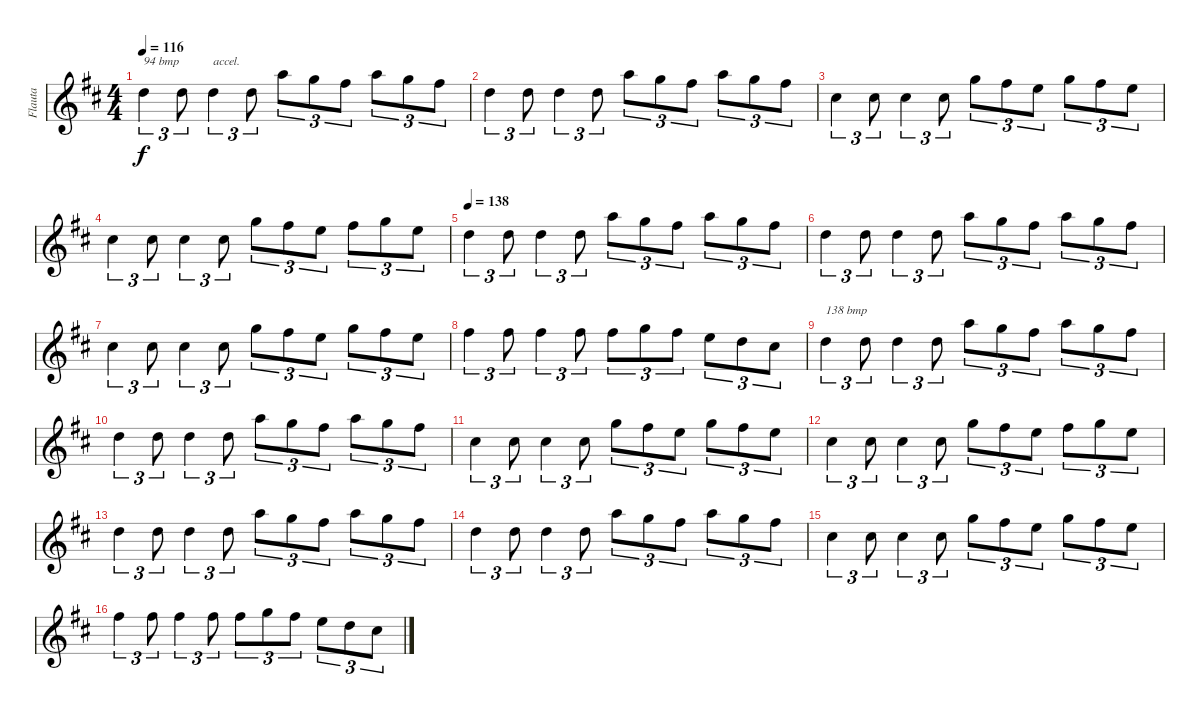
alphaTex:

\track ("Flauta" "Flauta") {instrument flute}
\staff {score}
\tuning (E4 B3 G3 D3 A2 E2) {hide}
\ts (4 4)
\tempo 116
\clef g2
\ks d
15.2.4{tu (3 2) txt "94 bmp" dy f} 15.2.8{tu (3 2)} 15.2.4{tu (3 2) txt "accel."} 15.2.8{tu (3 2)} 17.1.8{tu (3 2)} 15.1.8{tu (3 2)} 14.1.8{tu (3 2)} 17.1.8{tu (3 2)} 15.1.8{tu (3 2)} 14.1.8{tu (3 2)} |
15.2.4{tu (3 2)} 15.2.8{tu (3 2)} 15.2.4{tu (3 2)} 15.2.8{tu (3 2)} 17.1.8{tu (3 2)} 15.1.8{tu (3 2)} 14.1.8{tu (3 2)} 17.1.8{tu (3 2)} 15.1.8{tu (3 2)} 14.1.8{tu (3 2)} |
14.2.4{tu (3 2)} 14.2.8{tu (3 2)} 14.2.4{tu (3 2)} 14.2.8{tu (3 2)} 15.1.8{tu (3 2)} 14.1.8{tu (3 2)} 12.1.8{tu (3 2)} 15.1.8{tu (3 2)} 14.1.8{tu (3 2)} 12.1.8{tu (3 2)} |
14.2.4{tu (3 2)} 14.2.8{tu (3 2)} 14.2.4{tu (3 2)} 14.2.8{tu (3 2)} 15.1.8{tu (3 2)} 14.1.8{tu (3 2)} 12.1.8{tu (3 2)} 14.1.8{tu (3 2)} 15.1.8{tu (3 2)} 12.1.8{tu (3 2)} |
\tempo 138
15.2.4{tu (3 2)} 15.2.8{tu (3 2)} 15.2.4{tu (3 2)} 15.2.8{tu (3 2)} 17.1.8{tu (3 2)} 15.1.8{tu (3 2)} 14.1.8{tu (3 2)} 17.1.8{tu (3 2)} 15.1.8{tu (3 2)} 14.1.8{tu (3 2)} |
15.2.4{tu (3 2)} 15.2.8{tu (3 2)} 15.2.4{tu (3 2)} 15.2.8{tu (3 2)} 17.1.8{tu (3 2)} 15.1.8{tu (3 2)} 14.1.8{tu (3 2)} 17.1.8{tu (3 2)} 15.1.8{tu (3 2)} 14.1.8{tu (3 2)} |
14.2.4{tu (3 2)} 14.2.8{tu (3 2)} 14.2.4{tu (3 2)} 14.2.8{tu (3 2)} 15.1.8{tu (3 2)} 14.1.8{tu (3 2)} 12.1.8{tu (3 2)} 15.1.8{tu (3 2)} 14.1.8{tu (3 2)} 12.1.8{tu (3 2)} |
14.1.4{tu (3 2)} 14.1.8{tu (3 2)} 14.1.4{tu (3 2)} 14.1.8{tu (3 2)} 14.1.8{tu (3 2)} 15.1.8{tu (3 2)} 14.1.8{tu (3 2)} 12.1.8{tu (3 2)} 15.2.8{tu (3 2)} 14.2.8{tu (3 2)} |
15.2.4{tu (3 2) txt "138 bmp"} 15.2.8{tu (3 2)} 15.2.4{tu (3 2)} 15.2.8{tu (3 2)} 17.1.8{tu (3 2)} 15.1.8{tu (3 2)} 14.1.8{tu (3 2)} 17.1.8{tu (3 2)} 15.1.8{tu (3 2)} 14.1.8{tu (3 2)} |
15.2.4{tu (3 2)} 15.2.8{tu (3 2)} 15.2.4{tu (3 2)} 15.2.8{tu (3 2)} 17.1.8{tu (3 2)} 15.1.8{tu (3 2)} 14.1.8{tu (3 2)} 17.1.8{tu (3 2)} 15.1.8{tu (3 2)} 14.1.8{tu (3 2)} |
14.2.4{tu (3 2)} 14.2.8{tu (3 2)} 14.2.4{tu (3 2)} 14.2.8{tu (3 2)} 15.1.8{tu (3 2)} 14.1.8{tu (3 2)} 12.1.8{tu (3 2)} 15.1.8{tu (3 2)} 14.1.8{tu (3 2)} 12.1.8{tu (3 2)} |
14.2.4{tu (3 2)} 14.2.8{tu (3 2)} 14.2.4{tu (3 2)} 14.2.8{tu (3 2)} 15.1.8{tu (3 2)} 14.1.8{tu (3 2)} 12.1.8{tu (3 2)} 14.1.8{tu (3 2)} 15.1.8{tu (3 2)} 12.1.8{tu (3 2)} |
15.2.4{tu (3 2)} 15.2.8{tu (3 2)} 15.2.4{tu (3 2)} 15.2.8{tu (3 2)} 17.1.8{tu (3 2)} 15.1.8{tu (3 2)} 14.1.8{tu (3 2)} 17.1.8{tu (3 2)} 15.1.8{tu (3 2)} 14.1.8{tu (3 2)} |
15.2.4{tu (3 2)} 15.2.8{tu (3 2)} 15.2.4{tu (3 2)} 15.2.8{tu (3 2)} 17.1.8{tu (3 2)} 15.1.8{tu (3 2)} 14.1.8{tu (3 2)} 17.1.8{tu (3 2)} 15.1.8{tu (3 2)} 14.1.8{tu (3 2)} |
14.2.4{tu (3 2)} 14.2.8{tu (3 2)} 14.2.4{tu (3 2)} 14.2.8{tu (3 2)} 15.1.8{tu (3 2)} 14.1.8{tu (3 2)} 12.1.8{tu (3 2)} 15.1.8{tu (3 2)} 14.1.8{tu (3 2)} 12.1.8{tu (3 2)} |
14.1.4{tu (3 2)} 14.1.8{tu (3 2)} 14.1.4{tu (3 2)} 14.1.8{tu (3 2)} 14.1.8{tu (3 2)} 15.1.8{tu (3 2)} 14.1.8{tu (3 2)} 12.1.8{tu (3 2)} 15.2.8{tu (3 2)} 14.2.8{tu (3 2)}
